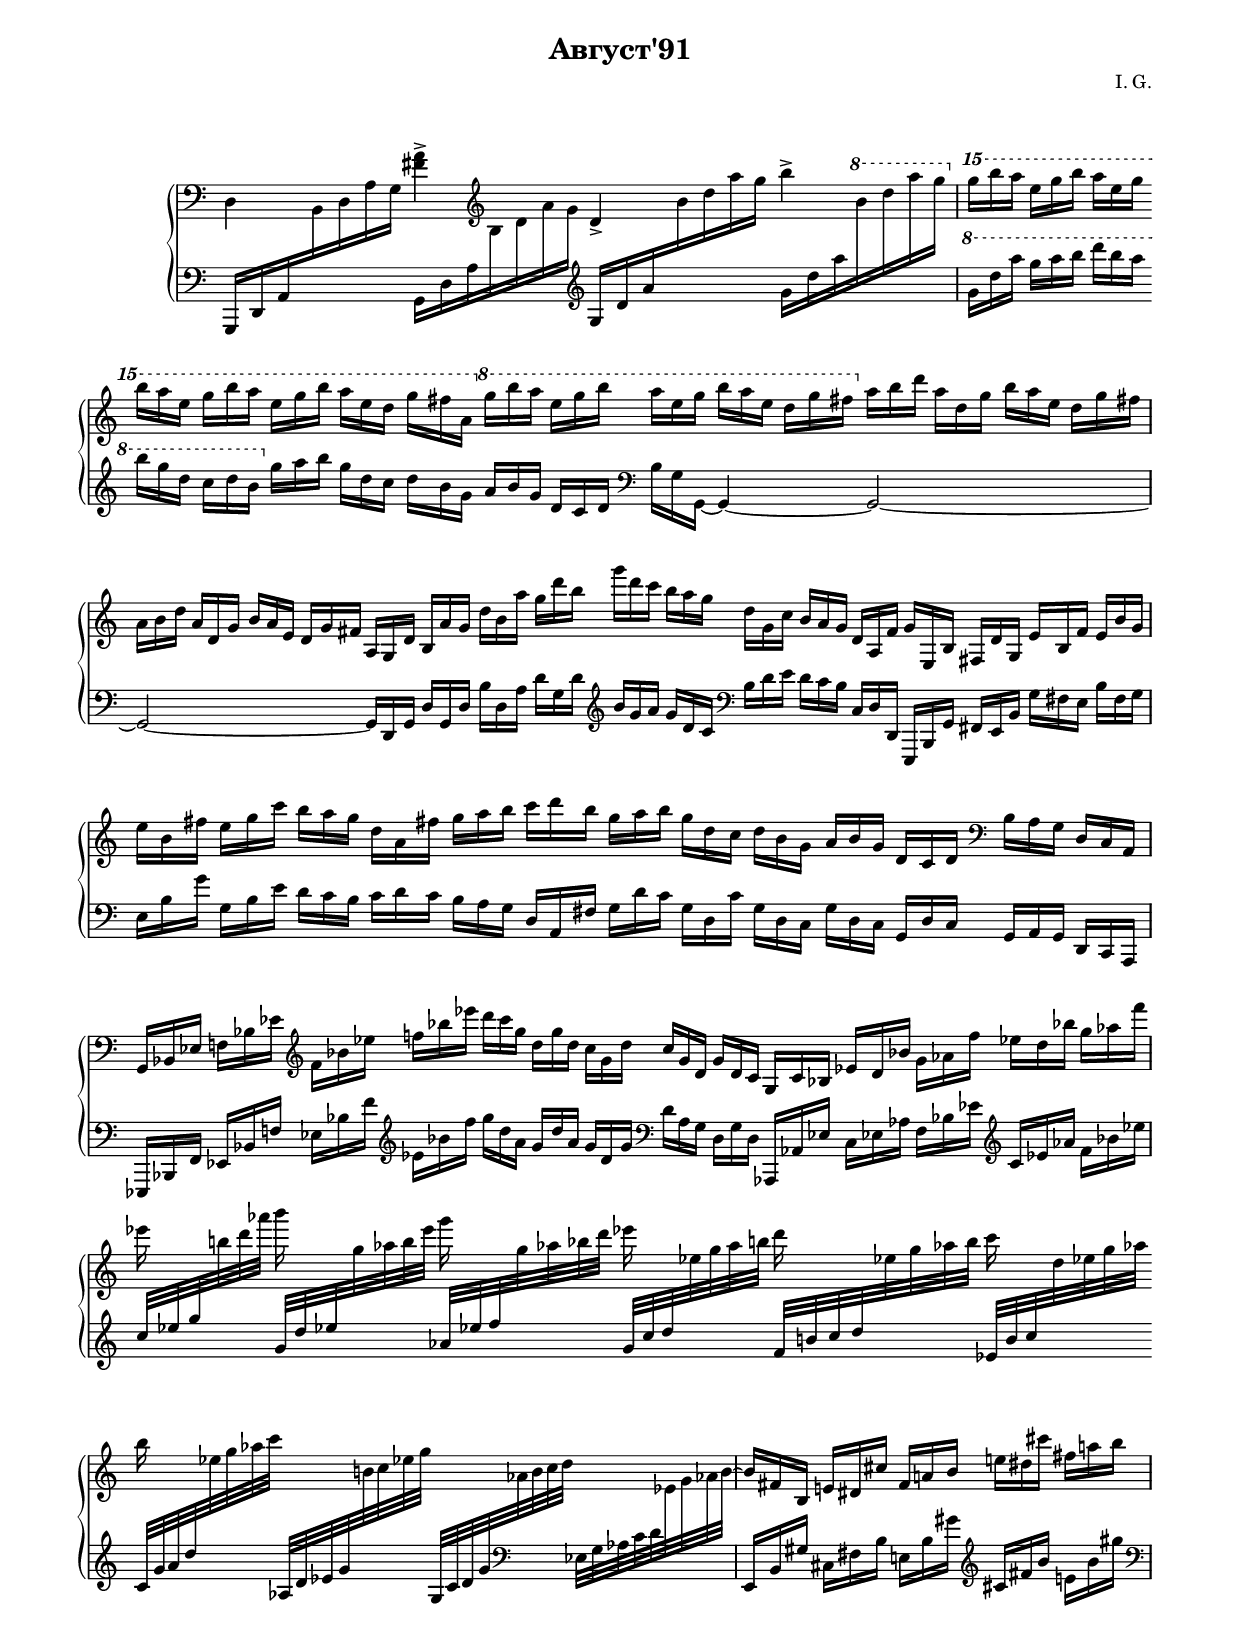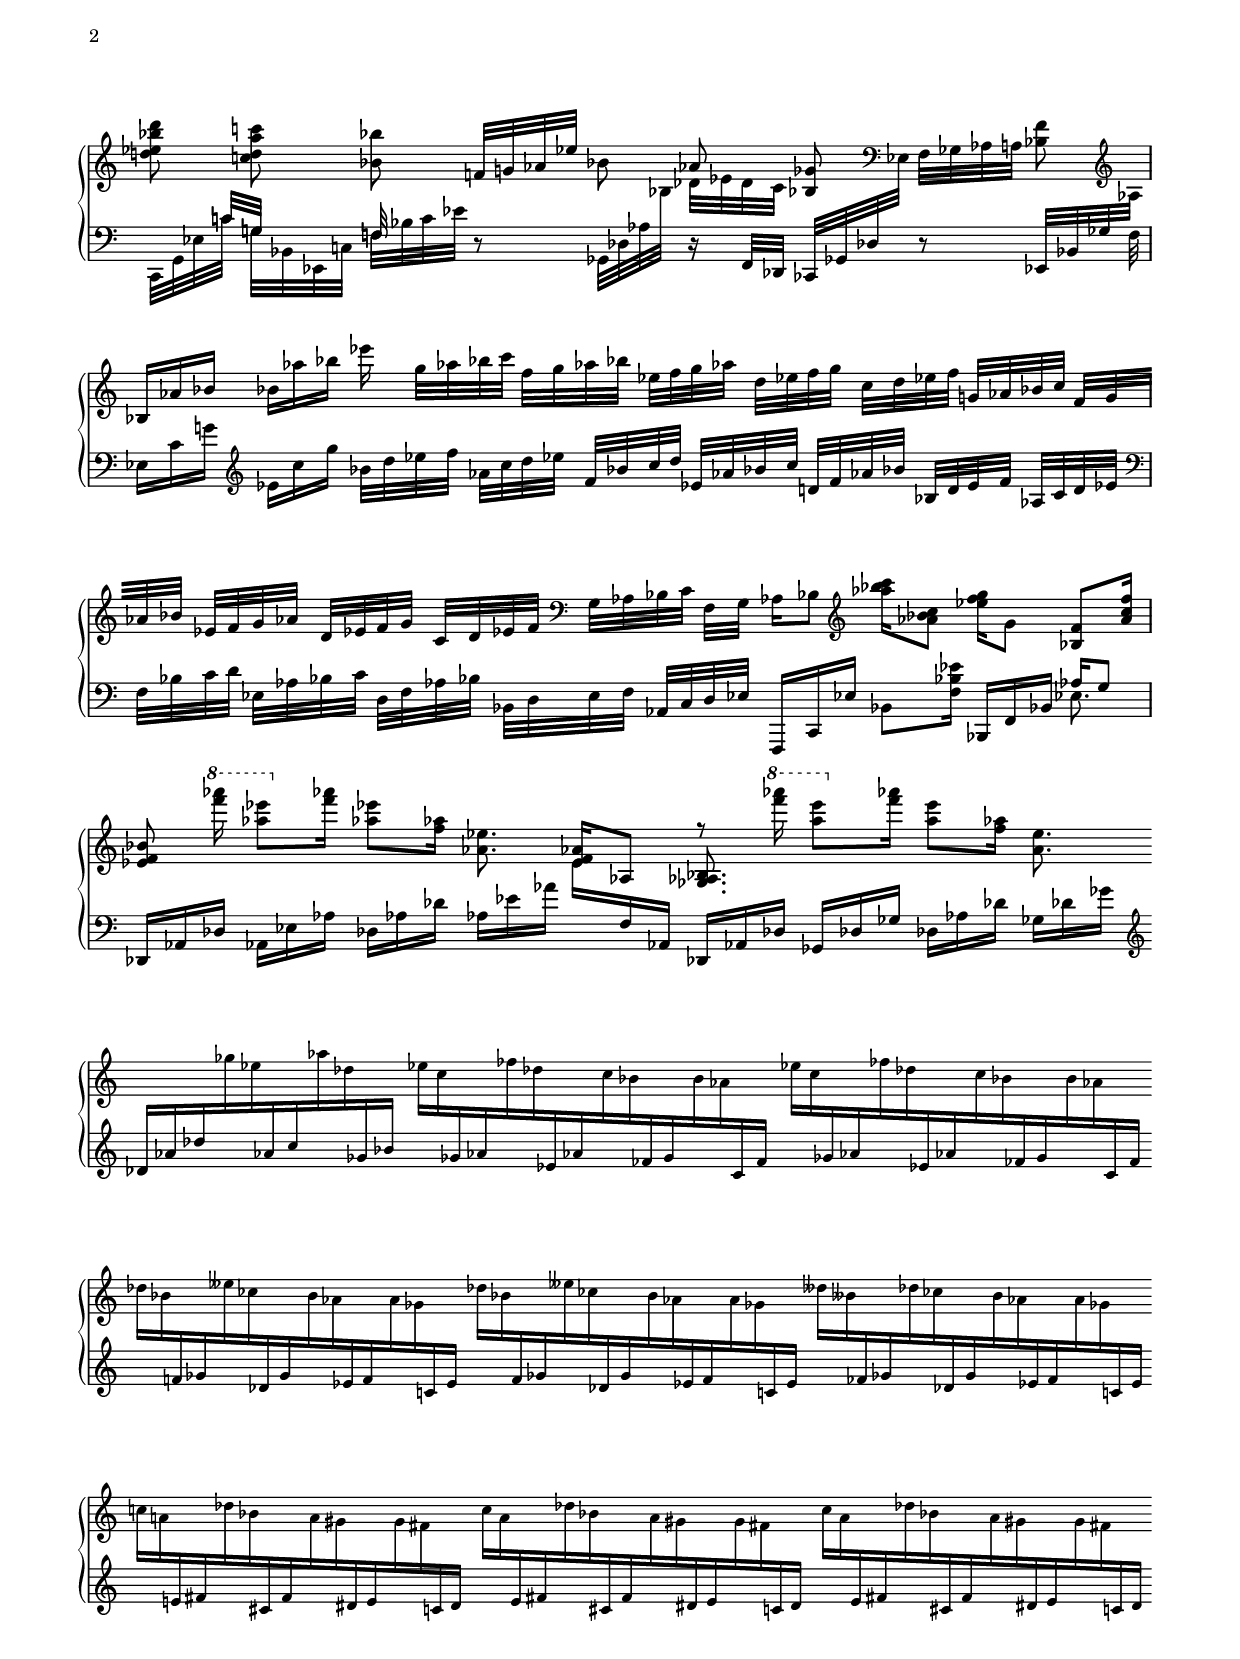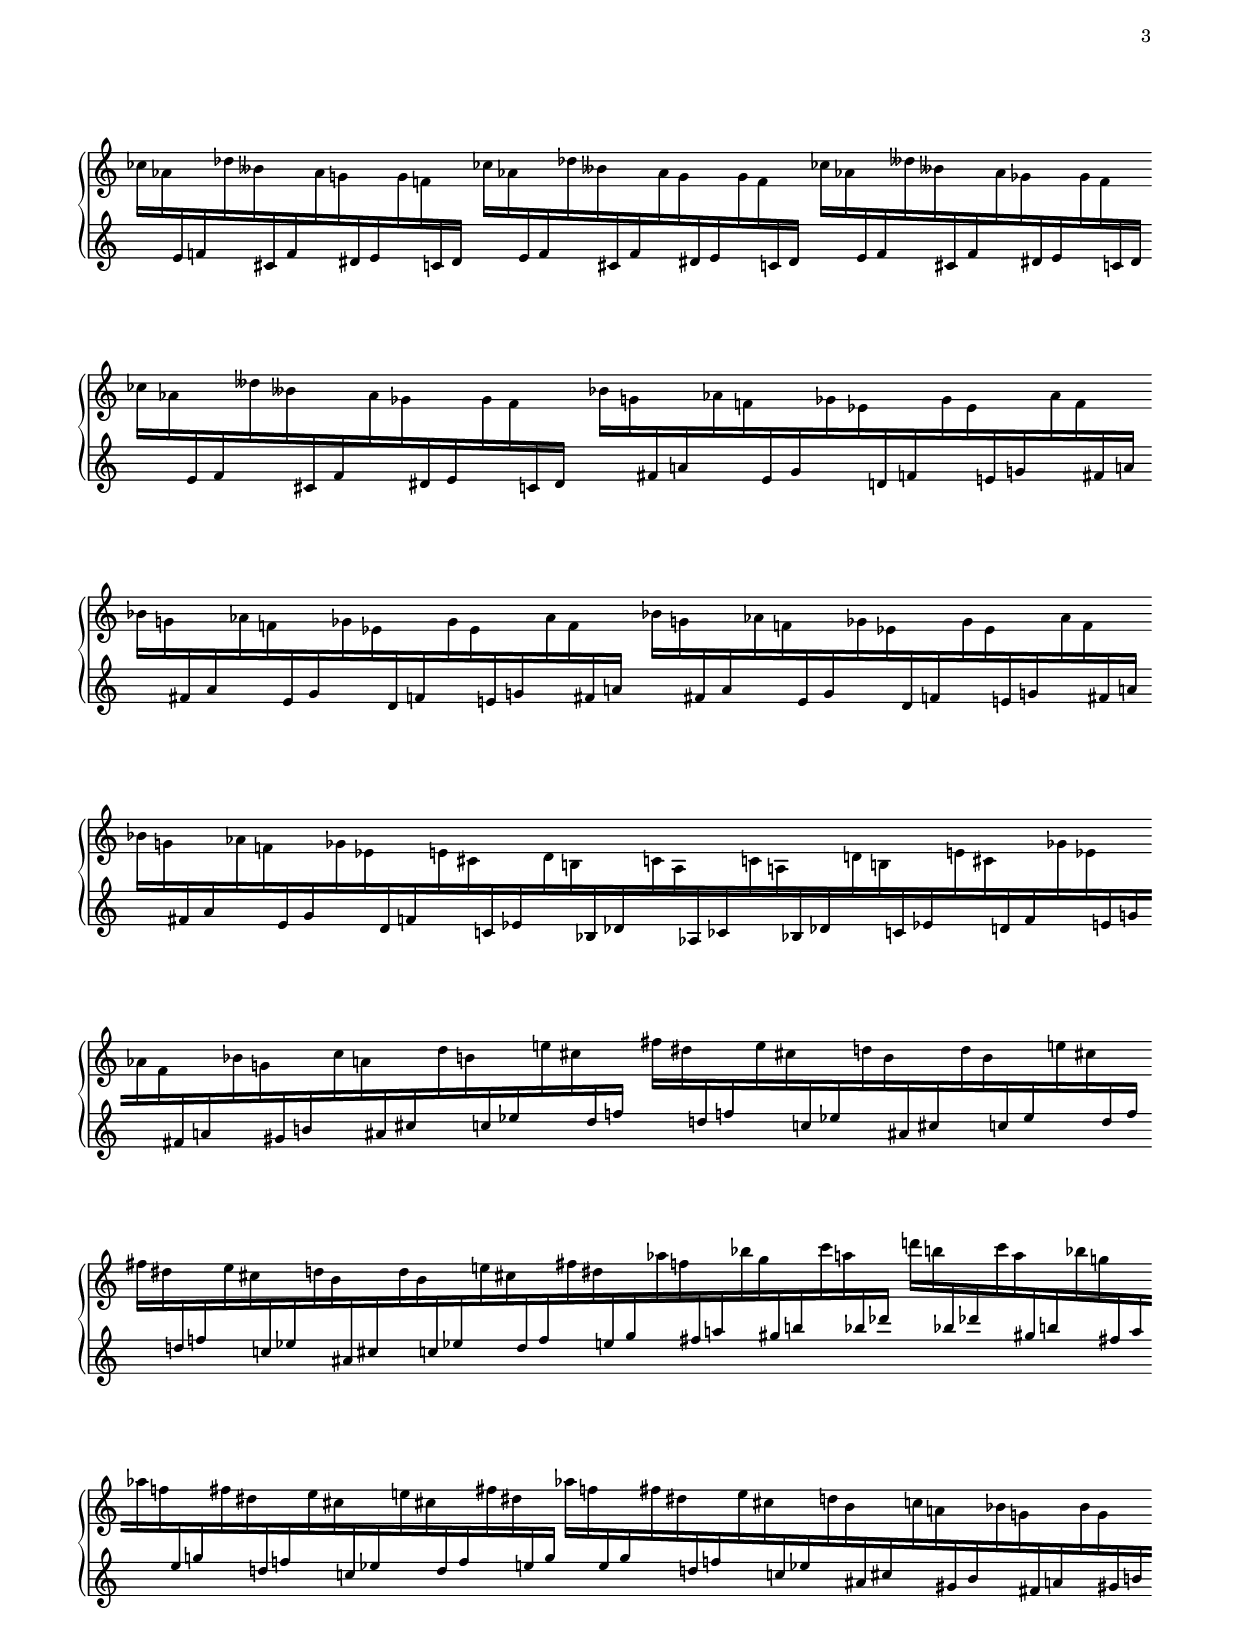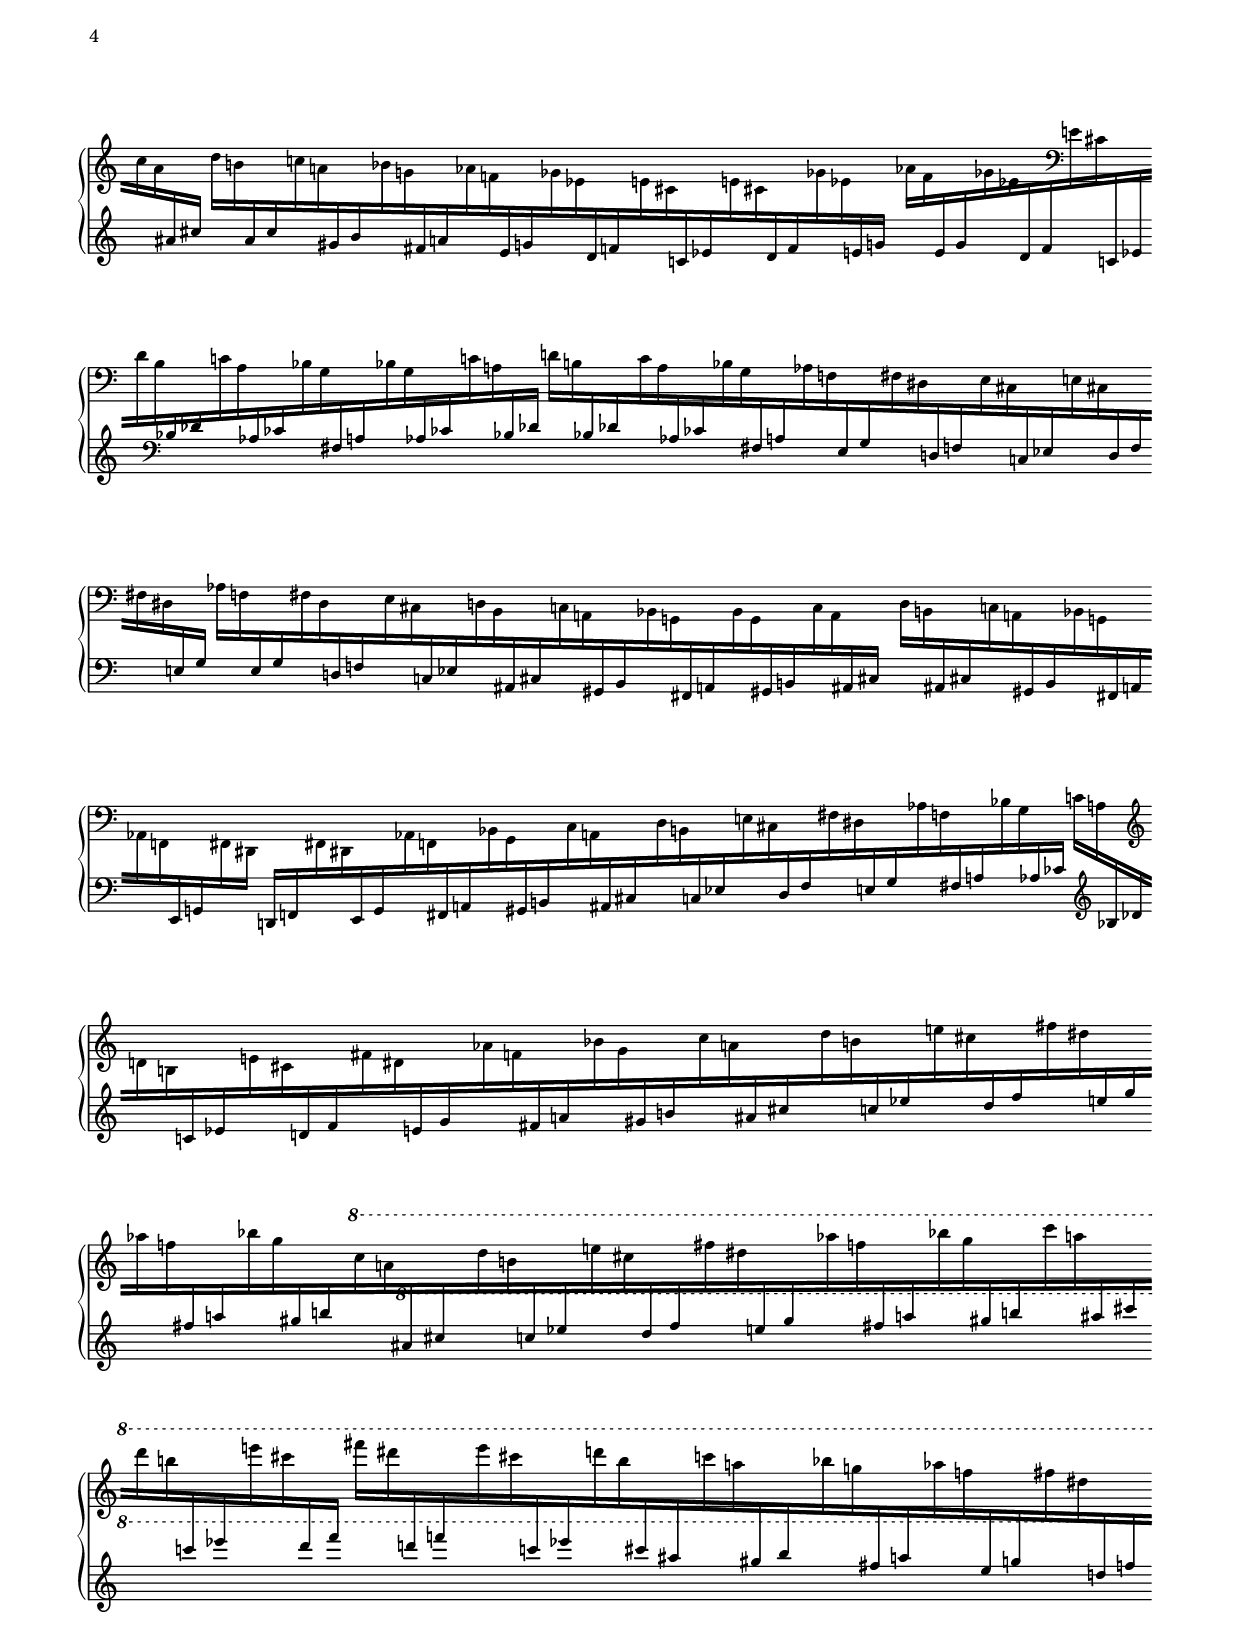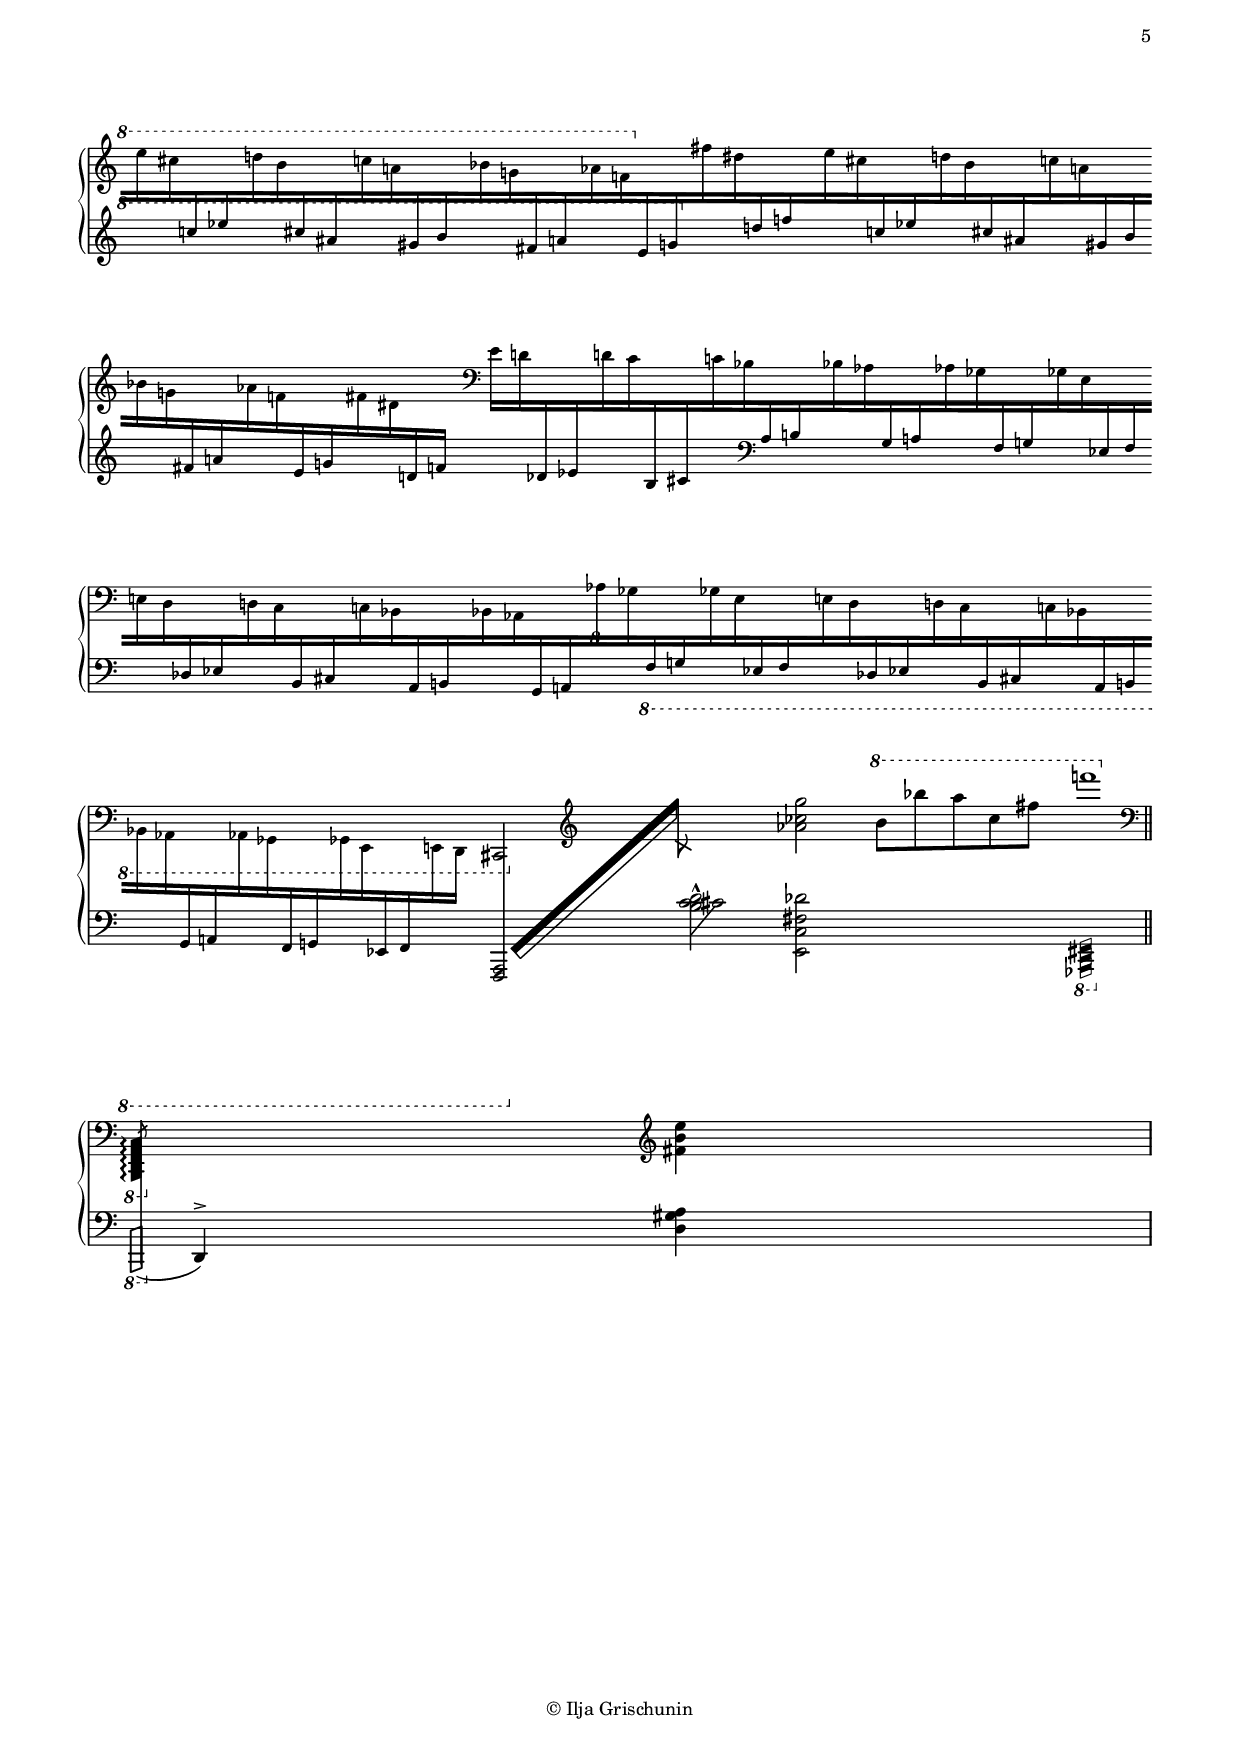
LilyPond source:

\version "2.19.15"

\language "deutsch"

\header {
  title = "Август'91"
  %meter = "Von Langsam bis Rasch"
  composer = "I. G."
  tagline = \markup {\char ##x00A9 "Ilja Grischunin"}
}

#(set-global-staff-size 16)
\paper {
  #(set-paper-size "a4")
  top-system-spacing #'basic-distance = #20
  top-markup-spacing #'basic-distance = #10
  markup-system-spacing #'basic-distance = #30
  system-system-spacing #'basic-distance = #20
  last-bottom-spacing #'basic-distance = #20
  left-margin = 15
  right-margin = 15
  %two-sided = ##t
  %inner-margin = 25
  %outer-margin = 15
}

\layout {
  \context {
    \PianoStaff
    \consists #Span_stem_engraver
  }
  \context{
    \Score
    %\override StaffGrouper.staff-staff-spacing.basic-distance = #15
    \remove "Bar_number_engraver"
    %\omit BarLine
    %\omit SpanBar
  }
}

parallelogramBigFill =
#(ly:make-stencil (list 'embedded-ps
                    "gsave
      currentpoint translate
      newpath
      0 3.25 moveto
      1.3125 3.75 lineto
      1.3125 -0.25 lineto
      0 -0.75 lineto
      closepath
      fill
     grestore" )
   (cons 0 1.3125)
   (cons -.75 .75))

parallelogramBig =
#(ly:make-stencil (list 'embedded-ps
                    "gsave
      currentpoint translate
      newpath
      0.2 setlinewidth
      0 3.25 moveto
      1.3125 3.75 lineto
      1.3125 -.25 lineto
      0 -0.75 lineto
      closepath
      stroke
     grestore" )
   (cons 0 1.3125)
   (cons -.75 .75))

parallelogramFill =
#(ly:make-stencil (list 'embedded-ps
                    "gsave
      currentpoint translate
      newpath
      0.2 setlinewidth
      0 0.25 moveto
      1.3125 0.75 lineto
      1.3125 -.25 lineto
      0 -0.75 lineto
      closepath
      fill
     grestore" )
   (cons 0 1.3125)
   (cons -.75 .75))

parallelogram =
#(ly:make-stencil (list 'embedded-ps
                    "gsave
      currentpoint translate
      newpath
      0.2 setlinewidth
      0 0.25 moveto
      1.3125 0.75 lineto
      1.3125 -.25 lineto
      0 -0.75 lineto
      closepath
      stroke
     grestore" )
   (cons 0 1.3125)
   (cons .75 -.75))

parallelogramZebraBig =
#(ly:make-stencil (list 'embedded-ps
                    "gsave
      currentpoint translate
      newpath
      0.1 setlinewidth
      0 .1 moveto
      1.3 .6 lineto
      1.3 -.1 lineto
      0 -.6 lineto
      0 .1 lineto
      stroke
      closepath
      newpath
      -.05 .7 moveto
      1.325 1.2 lineto
      1.325 .5 lineto
      -.05 0 lineto
      -.05 .7 lineto
      fill
      closepath
      newpath
      0 1.3 moveto
      1.3 1.8 lineto
      1.3 1.1 lineto
      0 .6 lineto
      0 1.3 lineto
      stroke
      closepath
      newpath
      -.05 1.9 moveto
      1.325 2.4 lineto
      1.325 1.7 lineto
      -.05 1.2 lineto
      -.05 1.9 lineto
      fill
      closepath
      newpath
      0 2.5 moveto
      1.3 3 lineto
      1.3 2.3 lineto
      0 1.8 lineto
      0 2.5 lineto
      stroke
      closepath
      newpath
      -.05 3.1 moveto
      1.325 3.6 lineto
      1.325 2.9 lineto
      -.05 2.4 lineto
      -.05 3.1 lineto
      fill
      closepath
      newpath
      0 3.7 moveto
      1.3 4.2 lineto
      1.3 3.5 lineto
      0 3 lineto
      0 3.7 lineto
      stroke
      closepath
     grestore" )
   (cons 0 1.3125)
   (cons -.75 .75))

parallelogramAccBig =
#(ly:make-stencil (list 'embedded-ps
                    "gsave
      currentpoint translate
      newpath
      0.2 setlinewidth
      0 4.25 moveto
      1.3125 4.75 lineto
      1.3125 -.25 lineto
      0 -0.75 lineto
      closepath
      stroke
     grestore" )
   (cons 0 1.3125)
   (cons -.75 .75))

parallelogramAccBigFill =
#(ly:make-stencil (list 'embedded-ps
                    "gsave
      currentpoint translate
      newpath
      0.2 setlinewidth
      0 4.25 moveto
      1.3125 4.75 lineto
      1.3125 -.25 lineto
      0 -0.75 lineto
      closepath
      fill
     grestore" )
   (cons 0 1.3125)
   (cons -.75 .75))

glissParall =
#(ly:make-stencil (list 'embedded-ps
                    "gsave
      currentpoint translate
      newpath
      0.1 setlinewidth
      0 0 moveto
      -3.3 -7 lineto
      -2.8 -7.1 lineto
      0 -1 lineto
      stroke
      closepath
      newpath
      0 1 moveto
      -3.9 -6.8 lineto
      -3.3 -7 lineto
      0 0 lineto
      fill
      closepath
     grestore" )
   (cons 0 1.3125)
   (cons 2 -2.5))

glissNoteHeads = \override NoteHead.stencil = \glissParall
myNoteHeads = \override NoteHead.stencil = \parallelogram
myFillNoteHeads = \override NoteHead.stencil = \parallelogramFill
myBigNoteHeads = \override NoteHead.stencil = \parallelogramBig
myBigFillNoteHeads = \override NoteHead.stencil = \parallelogramBigFill
myBigZebraNoteHeads = \override NoteHead.stencil = \parallelogramZebraBig
myBigAccNoteHeads = \override NoteHead.stencil = \parallelogramAccBig
myBigAccNoteHeadsFill = \override NoteHead.stencil = \parallelogramAccBigFill
normalNoteHeads = \revert NoteHead.stencil


blackPath =
#'((moveto 0 0)
   (lineto 20 18)
   (lineto 20 17)
   (lineto 0.5 -0.5)
   (closepath))
whitePath =
#'((moveto 0.6 0.5)
   (lineto 20 18)
   (lineto 20 16.7)
   (lineto 1.2 -0.2)
   (closepath))

top = \change Staff = "RH"
bot = \change Staff = "LH"

%%%%%%%%%%% RH %%%%%%%%%%%%
rechts = \relative {
  \accidentalStyle piano
  \clef bass
  \override Staff.TimeSignature.stencil = ##f
  %\override Score.BarLine.stencil = ##f
  \override Score.SpanBar.stencil = ##f
  \time 14/8
  d4 s8.
  \change Staff = LH
  \stemDown
  g,16[ d' a'
  \change Staff = RH
  \clef treble
  h d a' g]
  \stemNeutral
  d4-> s8.
  \change Staff = LH
  \stemDown
  g16[ d' a'
  \change Staff = RH
  \override Staff.OttavaBracket.padding = 1
  \ottava #1
  \set Staff.ottavation = #"8"
  h d a' g]
  \time 17/8
  \stemNeutral
  \set tupletSpannerDuration = #(ly:make-moment 1 8)
  \override TupletNumber #'transparent = ##t
  \override TupletBracket #'bracket-visibility = ##f
  \tuplet 3/2 8 {
    \ottava #2
    \set Staff.ottavation = #"15"
    \repeat unfold 5 {g' h a e} d g fis a,
    \ottava #1
    \set Staff.ottavation = #"8"
    \repeat unfold 3 {g h a e} d g fis
    \ottava #0
    a, h d a d, g h a e d g fis
    a, h d a d, g h a e d g fis
    a, g d' h a' g d' h a' g d' h
    g' d c h a g d g, c h a g
    d a fis' g e, h' fis d' g, e' h fis' e h' g
    \time 13/8
    e' h fis'
    e g c h a g d a fis'! g a h c d h g a h g d c
    d h g a h g d c d
    \clef bass
    h a g d c a
  }
  \time 14/8
  \tuplet 3/2 8 {
    g b es f b es
    \clef treble
    f b es
    f b es
    d c g d g d c g d' c g d g d c
    g c b es d b'! g as f' es! d b'! g as f'
  }
  \time 15/8
  es16 s h' s g s es! s d s8. c16 s h s8. s2
  \change Staff = LH
  \times 8/9 {
    \stemDown
    es,,,32 g as c d
    \change Staff = RH
    es g as! h~\noBreak
  }
  \time 5/8
  \set beatStructure = #'(1 1 1 1 1)
  \stemNeutral
  \tuplet 3/2 8 {
    h16 fis h,
    e dis cis' fis, a h
    e dis cis' fis, a h
  }
  \time 9/8
  \set beatStructure = #'(1 1 1 1 1 1 1 1 1)
  <d, es b' d>8<c d a' c><b b'!>
  f32 g as es'! b!8
  <<
    {
      as!
    }
    \\
    {
      des,32 es des c
    }
  >>
  <b! ges'>8
  \change Staff = LH
  r8
  \once\override Beam.positions = #'(4 . 4.7)
  es,,!32 b'! ges'
  \change Staff = RH
  \clef treble
  as
  \tuplet 3/2 8 {
    b16 as' b b! as' b
  }
  \override Beam #'breakable = ##t
  es
  g,32[ as! b! c] f,[ g as! b!] es,[ f g as!] d,[ es! f g] c,[ d es! f]
  g,[ as! b! c] f,[ g as! b!] es,[ f g as!] d,[ es! f g] c,[ d es! f]
  \clef bass
  g,[ as! b! c] f, g
  \tuplet 3/2 8 {
    as!16 b!8
    \clef treble
    <as'' b c>16 <as, b c>8<es' f g>16 g,8
    <b, f'><as' c f>16<es f b>8\noBeam
    \ottava #1
    \set Staff.ottavation = #"8"
    <f''' as>16<as, es'>8
    \ottava #0
    <f as!>16<as, es'>8
    <f as!>16<as, es'>8.
    <es f as!>16 as,8
  }
  <<
    {
      \override TupletNumber.transparent = ##t
      \override TupletBracket.bracket-visibility = ##f
      \times 2/3 {<ges as! b>8.}
    }
    \\
    {
      \override TupletNumber.transparent = ##t
      \override TupletBracket.bracket-visibility = ##f
      \times 2/3 {
        f''8\rest
        \ottava #1
        \set Staff.ottavation = #"8"
        <f'' as!>16
      }
    }
  >>
  \tuplet 3/2 8 {
    <as, es'>8
    \ottava #0
    <f as!>16<as, es'>8
    <f as!>16<as, es'>8.
  }
  %\cadenzaOn
  s1*50
  s1*3 s2. s16
  \time 2/4
  \normalsize
  \tweak #'duration-log #1
  cis,,,,4
  \ottava #0
  \clef treble
  s4
  \time 3/4
  \override TextScript.outside-staff-priority = ##f
  %s1*3
  \once\override TextScript.extra-offset = #'(10.65 . 1)
  s16-\markup {
    \musicglyph #"flags.d3"
  }
  \once\override TextScript.extra-offset = #'(10.2 . 0.5)
  s-\markup {
    \musicglyph #"flags.dgrace"
  }
  %\shape #'((-0.5 . -4.5) (-1 . -4) (-1 . -4) (-1 . 0)) Slur
  \once\override TextScript.extra-offset = #'(9 . 5.3)
  s8-\markup {
    \override #'(thickness . 1.5)
    \draw-line #'(0 . 7)
  }
  s2
  \time 2/4
  \bot
  <<
    {
      \voiceFour
      \once \override NoteHead.X-offset = #4
      \once \override Stem.rotation = #'(-40 0 0)
      \once \override Stem.extra-offset = #'(2.9 . 0.4)
      \once \override Stem.length = #9.2
      \hide Flag
      \once \override Accidental.extra-offset = #'(4.2 . 0)
      \tweak #'duration-log #1 cis'''4
    }
    \\
    {
      \once \override Stem.length = #12
      \once \override Accidental.stencil = ##f
      <
      \tweak #'duration-log #1 h
      \tweak #'duration-log #1 c
      \tweak #'duration-log #1 d
      >4^^
    }
  >>
  \top
  s4
  <as' ces g'>2
  \ottava #1
  \set Staff.ottavation = #"8"
  \time 5/8
  h'8[ b' a c, fis]
  \time 4/4
  f'!1
  \ottava #0
  \clef bass
  \bar "||"
  \break
  \time 2/4
  \slashedGrace {
    \myBigAccNoteHeadsFill
    \once\override Stem.length = #13
    \ottava #-1
    \set Staff.ottavation = #"8"
    \once \override Arpeggio.positions = #'(-5 . 0)
    h,,,,,,,8\arpeggio
    \ottava #0
    \normalNoteHeads
  }
  s4
  \clef treble
  <fis'''' h e>
}
%%%%%%%%%%% LH %%%%%%%%%%%%
links = \relative {
  \accidentalStyle piano
  \clef bass
  \override Staff.TimeSignature.stencil = ##f
  %\override Score.BarLine.stencil = ##f
  \override Score.SpanBar.stencil = ##f
  \time 14/8
  g,,16[ d' a'
  \change Staff = RH
  h d a' g]
  <fis' a>4-> s8.
  \change Staff = LH
  \clef treble
  g,16[ d' a'
  \change Staff = RH
  h d a' g] h4-> s8.
  \change Staff = LH
  \time 17/8
  \set tupletSpannerDuration = #(ly:make-moment 1 8)
  \override TupletNumber.transparent = ##t
  \override TupletBracket.bracket-visibility = ##f
  \tuplet 3/2 8 {
    \ottava #1
    \set Staff.ottavation = #"8"
    g16 d' a' g a h d h a	\bar "" \break
    h g d c d h
    \ottava #0
    g a h g d c d h g a h g d c d
    \clef bass
    h g g,~
  }
  g4~ g2~ g~
  \tuplet 3/2 8 {
    g16 d g d' g, d' h' d, a' d g, d'
    \clef treble
    h' g a g d c
    \clef bass
    h d e d c h c, d d, e, h' g' fis e h' g' fis e
    h' fis g
    \time 13/8
    e h' g' g, h e d c h c d c h a g d a fis'
    g d' c g d c' g d c g' d c g d' c g a g d c a
  }
  \time 14/8
  \tuplet 3/2 8 {
    es b' f'
    es b' f'
    es b' f'
    \clef treble
    es b' f'
    g d a g d' a g d g
    \clef bass
    d a g d g d
    as, as' es' c es! as f b es
    \clef treble
    c es as f b es
  }
  \time 15/8
  \set beatStructure = #'(1 1 1 1 2 1 2 2 2 2)
  %\stemDown
  \times 4/6 {
    c32 es g
    \change Staff = RH
    h d as'
  }
  \change Staff = LH
  \times 4/7 {
    g,, d' es!
    \change Staff = RH
    g as h es
  }
  \change Staff = LH
  \times 4/7 {
    as,, es'! f
    \change Staff = RH
    g as! b d
  }
  \change Staff = LH
  \times 4/7 {
    g,, c d
    \change Staff = RH
    es g as h
  }
  \change Staff = LH
  f, h c d
  \change Staff = RH
  es! g as! h
  \change Staff = LH
  \times 4/7 {
    es,, h' c
    \change Staff = RH
    d es! g as!
  }
  \bar ""
  \change Staff = LH
  c,, g' as d
  \change Staff = RH
  es! g as! c
  \change Staff = LH
  as,, d es! g
  \change Staff = RH
  h c es! g
  \change Staff = LH
  g,, c d g
  \clef bass
  \change Staff = RH
  as h c d
  \change Staff = LH
  s4
  \tuplet 3/2 8 {
    e,,,16 h' gis'
    cis, fis h
    e,16 h' gis'
    \clef treble
    cis, fis h
    e,16 h' gis'
  }
  \time 9/8
  \set beatStructure = #'(1 1 1 1 1 1 1 1 1)
  \clef bass
  <<
    {
      s16. c,,32[ g] s16. f32 s16.
    }
    \\
    {
      \set beatStructure = #'(1 1 1)
      c,32 g' es' c' g b, es, c' f b c es
    }
  >>
  r8
  \stemDown
  ges,,32 des' as'
  \change Staff = RH
  b
  \change Staff = LH
  \stemNeutral
  r16 f,32 des ces ges'! des'!
  \change Staff = RH
  \clef bass
  es f ges as a
  <<
    {
      \stemDown
      <b f'>8
    }
    \\
    {
      s16.
      \change Staff = LH
      f32
    }
  >>
  \change Staff = LH
  \tuplet 3/2 8 {
    es16 c' g'
    \clef treble
    es c' g'
  }
  b,32 d es f as, c d es! f, b! c d es,! as! b! c d, f as! b!
  b, d es f as, c d es!
  \clef bass
  f, b! c d es,! as! b! c d, f as! b! b, d es f as, c d es!
  \tuplet 3/2 8 {
    f,,16 c' es'! b!8 <f' b! es>16 b,, f' b!
  }
  <<
    {
      \override TupletNumber.transparent = ##t
      \override TupletBracket.bracket-visibility = ##f
      \times 2/3 {as'! g8}
    }
    \\
    {
      \override TupletNumber.transparent = ##t
      \override TupletBracket.bracket-visibility = ##f
      \times 2/3 {es!8.}
    }
  >>
  \tuplet 3/2 8 {
    des,16 as' des as! es' as
    des,! as'! des as! es' as
    \change Staff = RH es \change Staff = LH f, as,!
    des,! as'! des! ges,! des'! ges
    des! as'! des! ges,! des'! ges
  }
  \break
  \time 11/16
  %\cadenzaOn
  \clef treble
  \override Score.BarLine.stencil = ##f
  \override Beam.breakable = ##t
  des16[ as' des
  \small
  \top ges es \bot as,! c
  \top as' des, \bot ges, b]
  \time 4/4
  \repeat unfold 2 {
    \top es![ c \bot ges! as!
    \top fes'! des! \bot es,! as!
    \top c b \bot fes ges
    \top b as \bot c, fes]
  }
  %\bar ""
  \top des'[ b \bot f! ges
  \top eses' ces \bot des, ges
  \top b as \bot es f
  \top as ges \bot c, es]
  \top des'[ b \bot f ges
  \top eses' ces \bot des, ges
  \top b as \bot es f
  \top as ges \bot c, es]
  \top deses'[ heses \bot fes ges
  \top des' ces \bot des, ges
  \top heses as \bot es fes
  \top as ges \bot c, es]
  %\bar ""
  \repeat unfold 3 {
    \top c'[ a \bot e fis
    \top des' b \bot cis, fis
    \top a gis \bot dis e
    \top gis fis \bot c! dis]
  }
  %\bar ""
  \repeat unfold 2 {
    \top ces'[ as \bot e f
    \top des' heses \bot cis, f
    \top as g \bot dis e
    \top g f \bot c! dis]
  }
  \top ces'[ as \bot e f
  \top deses' heses \bot cis, f
  \top as ges \bot dis e
  \top ges f \bot c! dis]
  %\bar ""
  \top ces'[ as \bot e f
  \top deses' heses \bot cis, f
  \top as ges \bot dis e
  \top ges f \bot c! dis]
  \time 5/4
  \repeat unfold 2 {
    \top b'[ g \bot fis a
    \top as f \bot e g
    \top ges es \bot d f
    \top ges es \bot e g
    \top as f \bot fis a]
  }
  %\bar ""
  \top b[ g \bot fis a
  \top as f \bot e g
  \top ges es \bot d f
  \top ges es \bot e g
  \top as f \bot fis a]
  %\time 15/4
  \top b[ g \bot fis a
  \top as f \bot e g
  \top ges es \bot d f
  \top e cis \bot c es
  \top d h \bot b des
  \top c a \bot as ces
  \top c a \bot b des
  \top d h \bot c es
  \top e cis \bot d f
  \top ges es \bot e g
  %\bar ""
  %\break
  \top as f \bot fis a
  \top b g \bot gis h
  \top c a \bot ais cis
  \top d h \bot c es
  \top e cis \bot d f]
  \top fis[ dis \bot d f
  \top e cis \bot c es
  \top d h \bot ais cis
  \top d h \bot c es
  \top e cis \bot d f]
  \time 3/4
  \top fis[ dis \bot d f
  \top e cis \bot c es
  \top d h \bot ais cis
  \top d h \bot c es
  \top e cis \bot d f
  %\bar ""
  %\break
  \top fis dis \bot e g
  \top as f \bot fis a
  \top b g \bot gis h
  \top c a \bot b des]
  \top d[ h \bot b des
  \top c a \bot gis h
  \top b g \bot fis a
  \top as f \bot e g
  \top fis dis \bot d f
  \top e cis \bot c es
  \top e cis \bot d f
  \top fis dis \bot e g]
  \top as[ f \bot e g
  \top fis dis \bot d f
  \top e cis \bot c es
  %\bar ""
  %\break
  \top d h \bot ais cis
  \top c a \bot gis h
  \top b g \bot fis a
  \top b g \bot gis h
  \top c a \bot ais cis]
  \top d[ h \bot ais cis
  \top c a \bot gis h
  \top b g \bot fis a
  \top as f \bot e g
  \top ges es \bot d f
  \top e cis \bot c es
  \top e cis \bot d f
  \top ges es \bot e g]
  %\bar ""
  \once\override Beam.positions = #'(-5 . -1.5)
  \top as[ f \bot e g
  \top ges es \bot d f
  \top
  \clef bass
  e cis
  \bot c es
  \top d h
  \bot
  \clef bass
  b des
  \top c a \bot as ces
  \top b g \bot fis a
  \top b g \bot as ces
  \top c a \bot b des]
  \top d[ h \bot b des
  \top c a \bot as ces
  \top b g \bot fis a
  \top as f \bot e g
  \top fis dis \bot d f
  \top e cis \bot c es
  \top e cis \bot d f
  \top fis dis \bot e g]
  %\bar ""
  \top as[ f \bot e g
  \top fis dis \bot d f
  \top e cis \bot c es
  \top d h \bot ais cis
  \top c a \bot gis h
  \top b g \bot fis a
  \top b g \bot gis h
  \top c a \bot ais cis]
  \top d[ h \bot ais cis
  \top c a \bot gis h
  \top b g \bot fis a
  \top as f \bot e g
  \top fis dis]
  %\bar ""
  %@@@@@@@@@@@@@@
  \bot d[ f \top fis dis
  \bot e g \top as f
  \bot fis a \top b g
  \bot gis h \top c a
  \bot ais cis \top d h
  \bot c es \top e cis
  %@@@@@@@@@@@@@@
  \bot d f \top fis dis
  \bot e g \top as f
  \bot fis a \top b g
  \bot as ces] \top c[ a
  \bot
  \clef treble
  b des
  \top
  \clef treble
  d h
  \bot c es \top e cis
  %\bar ""
  %\break
  %@@@@@@@@@@@@@@
  \bot d f \top fis dis
  \bot e g \top as f
  \bot fis a \top b g
  \bot gis h \top c a
  \bot ais cis \top d h
  \bot c es \top e cis
  %@@@@@@@@@@@@@@
  \bot d f \top fis dis
  \bot e g \top as f
  \bot fis a \top b g
  \bot gis h
  \top
  \ottava #1
  \set Staff.ottavation = #"8"
  c a
  \bot
  \ottava #1
  \set Staff.ottavation = #"8"
  ais cis \top d h
  \bot c es \top e cis
  %\bar ""
  %\break
  %@@@@@@@@@@@@@@
  \bot d f \top fis dis
  \bot e g \top as f
  \bot fis a \top b g
  \bot gis h \top c a
  \bot ais cis \top d h
  \bot c es \top e cis
  \bot d f]
  %@@@@@@@@@@@@@@
  \top fis[ dis \bot d f
  \top e cis \bot c es
  \top d h \bot cis ais
  \top c a \bot gis h
  \top b g \bot fis a
  \top as f \bot e g
  %\bar ""
  %\break
  %@@@@@@@@@@@@@@
  \top fis dis \bot d f
  \top e cis \bot c es
  \top d h \bot cis ais
  \top c a \bot gis h
  \top b g \bot fis a
  \top as f
  \ottava #0
  \bot e g
  \ottava #0
  %@@@@@@@@@@@@@@
  \top fis dis \bot d f
  \top e cis \bot c es
  \top d h \bot cis ais
  \top c a \bot gis h
  \top b g \bot fis a
  \top as f \bot e g
  \top fis dis \bot d f]
  %\bar ""
  %\break
  %@@@@@@@@@@@@@@
  \top
  \clef bass
  e[ d \bot des es
  \top d c \bot h cis
  \top c b \bot
  \clef bass
  a h
  \top b as \bot g a
  \top as ges \bot f g
  \top ges e \bot es f
  %@@@@@@@@@@@@@@
  \top e d \bot des es
  \top d c \bot h cis
  \top c b \bot a h
  \top b as \bot g a
  \top
  \ottava #-1
  \set Staff.ottavation = #"8"
  as ges \bot
  \ottava #-1
  \set Staff.ottavation = #"8"
  f g
  \top ges e \bot es f
  %@@@@@@@@@@@@@@
  \top e d \bot des es
  %\bar ""
  %\break
  \top d c \bot h cis
  \top c b \bot a h
  \time 7/8
  \top b as \bot g a
  \top as ges \bot f g
  \top ges e \bot es f
  %@@@@@@@@@@@@@@
  \top e d]
  \bot
  \time 2/4
  \normalsize
  \override TextScript.outside-staff-priority = ##f
  \once\override TextScript.extra-offset = #'(2.2 . 17.9)
  \autoBeamOff
  \crossStaff <
  \tweak #'duration-log #1 f,
  \tweak #'duration-log #1 a
  >4-\markup {
    \override #'(filled . #t) \path #0.15 #blackPath
  }
  \autoBeamOn
  \ottava #0
  \once\override TextScript.extra-offset = #'(-4.1 . 16.9)
  s4-\markup {
    \path #0.15 #whitePath
  }
  s2.
  %s1*3
  s2
  <e'' c' fis des'>2
  \time 5/8
  s2 s8
  \time 4/4
  \ottava #-1
  \set Staff.ottavation = #"8"
  <<
    {
      \once\override TextScript.extra-offset = #'(-1.5 . 7)
      s2_\markup {\sharp}
      \once\override TextScript.extra-offset = #'(-6.5 . -1)
      s2_\markup {\flat}
    }
    \\
    {
      \myBigZebraNoteHeads g,,1 \normalNoteHeads
    }
  >>
  \ottava #0
  \revert Score.BarLine.stencil
  %\cadenzaOff
  \bar "||"
  \time 2/4
  \autoBeamOff
  \crossStaff
  \acciaccatura {
    \myBigAccNoteHeads
    \once\override Stem.length = #13
    \ottava #-1
    \set Staff.ottavation = #"8"
    h8
    \ottava #0
    \normalNoteHeads
  }
  \autoBeamOn
  d'4^> <d' gis a>
}
%%%%%%%%%%%%%%%%%%%%%%
\score {
  \new PianoStaff <<
    \new Staff = "RH" \rechts
    \new Staff = "LH" \links
  >>
}